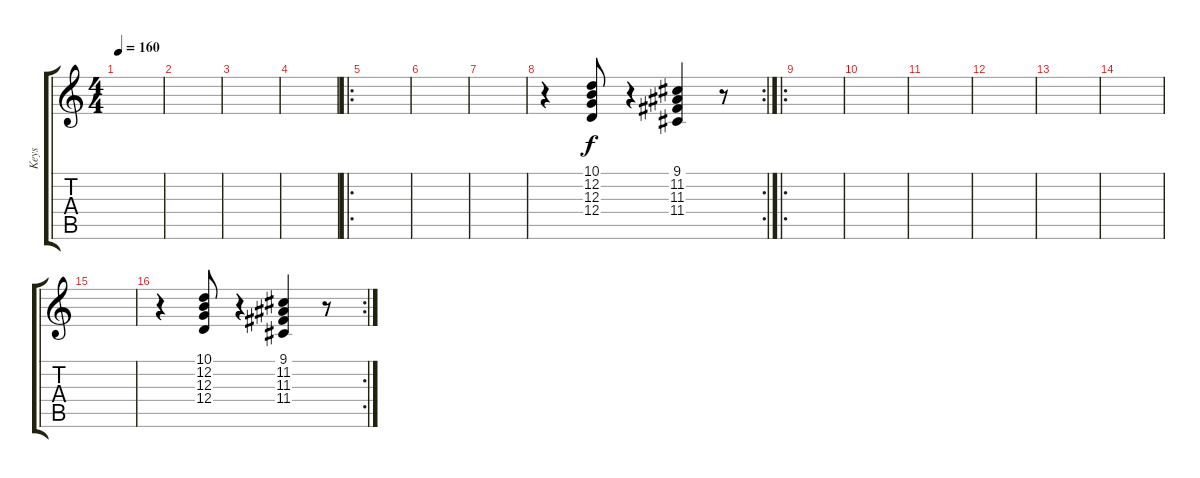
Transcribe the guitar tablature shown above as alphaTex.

\track ("Keys" "Keys") {instrument electricgrandpiano}
\staff {score tabs}
\tuning (E4 B3 G3 D3 A2 E2) {hide}
\ts (4 4)
\tempo 160
\clef g2
\ks c
|
|
|
|
\ro
|
|
|
\rc 2
r.4 (10.1 12.2 12.3 12.4).8 r.4 (9.1 11.2 11.3 11.4).4 r.8 |
\ro
|
|
|
|
|
|
|
\rc 2
r.4 (10.1 12.2 12.3 12.4).8 r.4 (9.1 11.2 11.3 11.4).4 r.8
